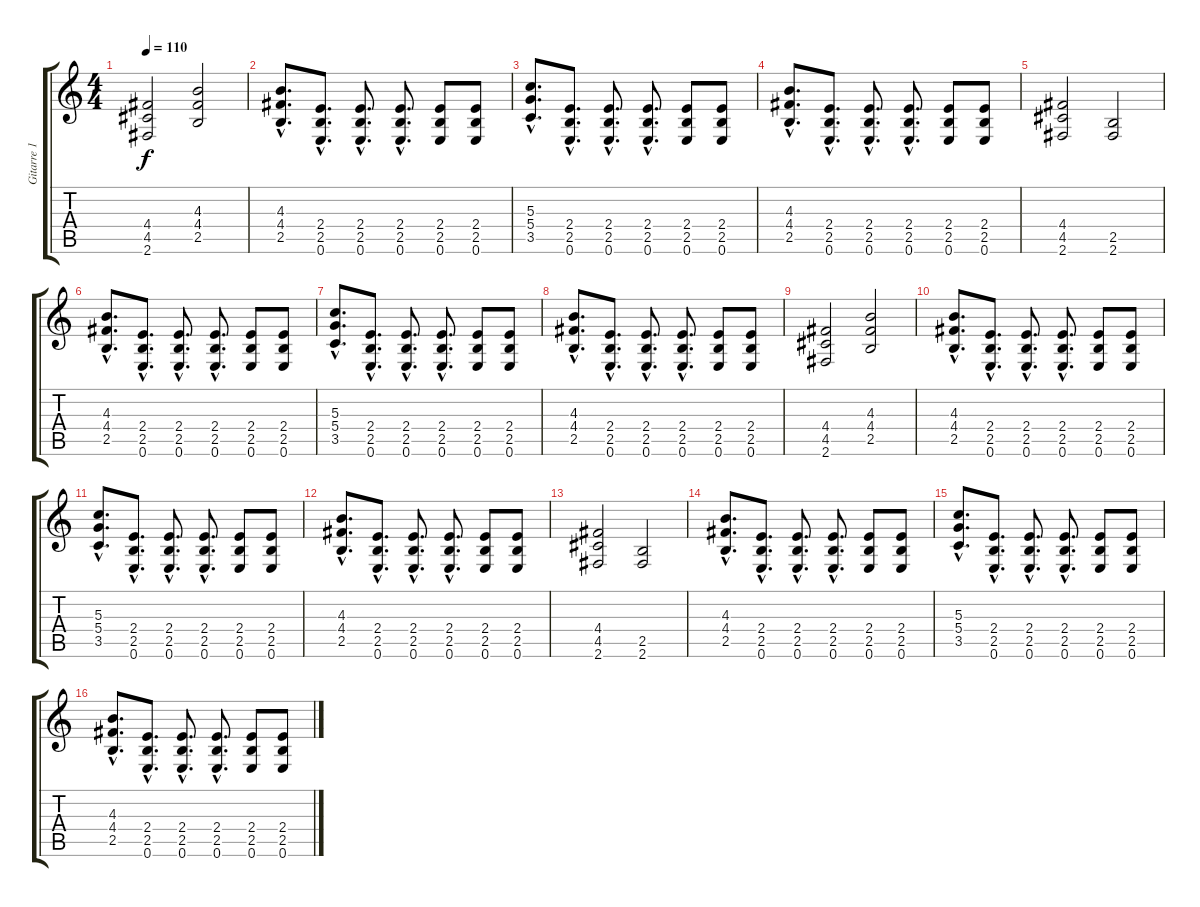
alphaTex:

\track ("Gitarre 1" "Gitarre 1") {instrument distortionguitar}
\staff {score tabs}
\tuning (E4 B3 G3 D3 A2 E2) {hide}
\ts (4 4)
\tempo 110
\clef g2
\ks c
(4.4 4.5 2.6).2{dy f} (4.3 4.4 2.5).2 |
(4.3{hac} 4.4{hac} 2.5{hac}).8{d volume 14} (2.4{hac} 2.5{hac} 0.6{hac}).8{d} (2.4{hac} 2.5{hac} 0.6{hac}).8{d} (2.4{hac} 2.5{hac} 0.6{hac}).8{d} (2.4 2.5 0.6).8 (2.4 2.5 0.6).8 |
(5.3{hac} 5.4{hac} 3.5{hac}).8{d volume 12} (2.4{hac} 2.5{hac} 0.6{hac}).8{d} (2.4{hac} 2.5{hac} 0.6{hac}).8{d} (2.4{hac} 2.5{hac} 0.6{hac}).8{d} (2.4 2.5 0.6).8 (2.4 2.5 0.6).8 |
(4.3{hac} 4.4{hac} 2.5{hac}).8{d volume 12} (2.4{hac} 2.5{hac} 0.6{hac}).8{d} (2.4{hac} 2.5{hac} 0.6{hac}).8{d} (2.4{hac} 2.5{hac} 0.6{hac}).8{d} (2.4 2.5 0.6).8 (2.4 2.5 0.6).8 |
(4.4 4.5 2.6).2{volume 11} (2.5 2.6).2 |
(4.3{hac} 4.4{hac} 2.5{hac}).8{d volume 9} (2.4{hac} 2.5{hac} 0.6{hac}).8{d} (2.4{hac} 2.5{hac} 0.6{hac}).8{d} (2.4{hac} 2.5{hac} 0.6{hac}).8{d} (2.4 2.5 0.6).8 (2.4 2.5 0.6).8 |
(5.3{hac} 5.4{hac} 3.5{hac}).8{d volume 7} (2.4{hac} 2.5{hac} 0.6{hac}).8{d} (2.4{hac} 2.5{hac} 0.6{hac}).8{d} (2.4{hac} 2.5{hac} 0.6{hac}).8{d} (2.4 2.5 0.6).8 (2.4 2.5 0.6).8 |
(4.3{hac} 4.4{hac} 2.5{hac}).8{d volume 5} (2.4{hac} 2.5{hac} 0.6{hac}).8{d} (2.4{hac} 2.5{hac} 0.6{hac}).8{d} (2.4{hac} 2.5{hac} 0.6{hac}).8{d} (2.4 2.5 0.6).8 (2.4 2.5 0.6).8 |
(4.4 4.5 2.6).2{volume 3} (4.3 4.4 2.5).2 |
(4.3{hac} 4.4{hac} 2.5{hac}).8{d volume 5} (2.4{hac} 2.5{hac} 0.6{hac}).8{d} (2.4{hac} 2.5{hac} 0.6{hac}).8{d} (2.4{hac} 2.5{hac} 0.6{hac}).8{d} (2.4 2.5 0.6).8 (2.4 2.5 0.6).8 |
(5.3{hac} 5.4{hac} 3.5{hac}).8{d volume 4} (2.4{hac} 2.5{hac} 0.6{hac}).8{d} (2.4{hac} 2.5{hac} 0.6{hac}).8{d} (2.4{hac} 2.5{hac} 0.6{hac}).8{d} (2.4 2.5 0.6).8 (2.4 2.5 0.6).8 |
(4.3{hac} 4.4{hac} 2.5{hac}).8{d volume 3} (2.4{hac} 2.5{hac} 0.6{hac}).8{d} (2.4{hac} 2.5{hac} 0.6{hac}).8{d} (2.4{hac} 2.5{hac} 0.6{hac}).8{d} (2.4 2.5 0.6).8 (2.4 2.5 0.6).8 |
(4.4 4.5 2.6).2{volume 3} (2.5 2.6).2 |
(4.3{hac} 4.4{hac} 2.5{hac}).8{d volume 3} (2.4{hac} 2.5{hac} 0.6{hac}).8{d} (2.4{hac} 2.5{hac} 0.6{hac}).8{d} (2.4{hac} 2.5{hac} 0.6{hac}).8{d} (2.4 2.5 0.6).8 (2.4 2.5 0.6).8 |
(5.3{hac} 5.4{hac} 3.5{hac}).8{d volume 2} (2.4{hac} 2.5{hac} 0.6{hac}).8{d} (2.4{hac} 2.5{hac} 0.6{hac}).8{d} (2.4{hac} 2.5{hac} 0.6{hac}).8{d} (2.4 2.5 0.6).8 (2.4 2.5 0.6).8 |
(4.3{hac} 4.4{hac} 2.5{hac}).8{d volume 1} (2.4{hac} 2.5{hac} 0.6{hac}).8{d} (2.4{hac} 2.5{hac} 0.6{hac}).8{d} (2.4{hac} 2.5{hac} 0.6{hac}).8{d} (2.4 2.5 0.6).8 (2.4 2.5 0.6).8
